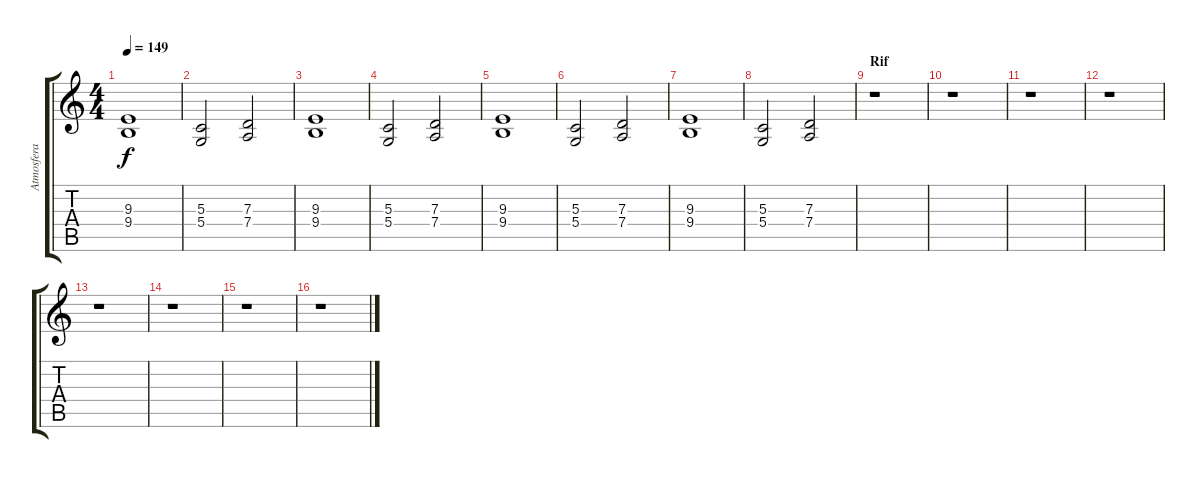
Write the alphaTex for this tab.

\track ("Atmosfera - Vlada Barjaktarevic" "Atmosfera ") {instrument pad2warm}
\staff {score tabs}
\tuning (E4 B3 G3 D3 A2 E2) {hide}
\ts (4 4)
\tempo 149
\clef g2
\ks c
(9.3 9.4).1{dy f} |
(5.3 5.4).2 (7.3 7.4).2 |
(9.3 9.4).1 |
(5.3 5.4).2 (7.3 7.4).2 |
(9.3 9.4).1 |
(5.3 5.4).2 (7.3 7.4).2 |
(9.3 9.4).1 |
(5.3 5.4).2 (7.3 7.4).2 |
\section ("" "Rif")
r.1 |
r.1 |
r.1 |
r.1 |
r.1 |
r.1 |
r.1 |
r.1
